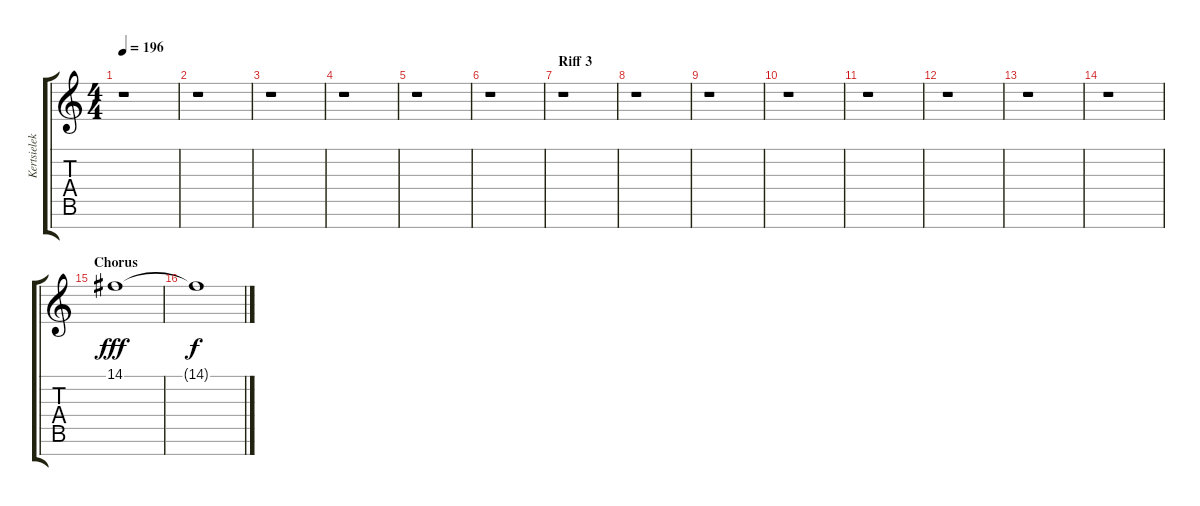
\track ("Kertsielektro" "Kertsielek") {instrument stringensemble2}
\staff {score tabs}
\tuning (E4 B3 G3 D3 A2 E2 B1) {hide}
\ts (4 4)
\tempo 196
\clef g2
\ks c
r.1{dy fff} |
r.1 |
r.1 |
r.1 |
r.1 |
r.1 |
\section ("" "Riff 3")
r.1 |
r.1 |
r.1 |
r.1 |
r.1 |
r.1 |
r.1 |
r.1 |
\section ("" "Chorus")
14.1.1 |
14.1{t}.1{dy f}
